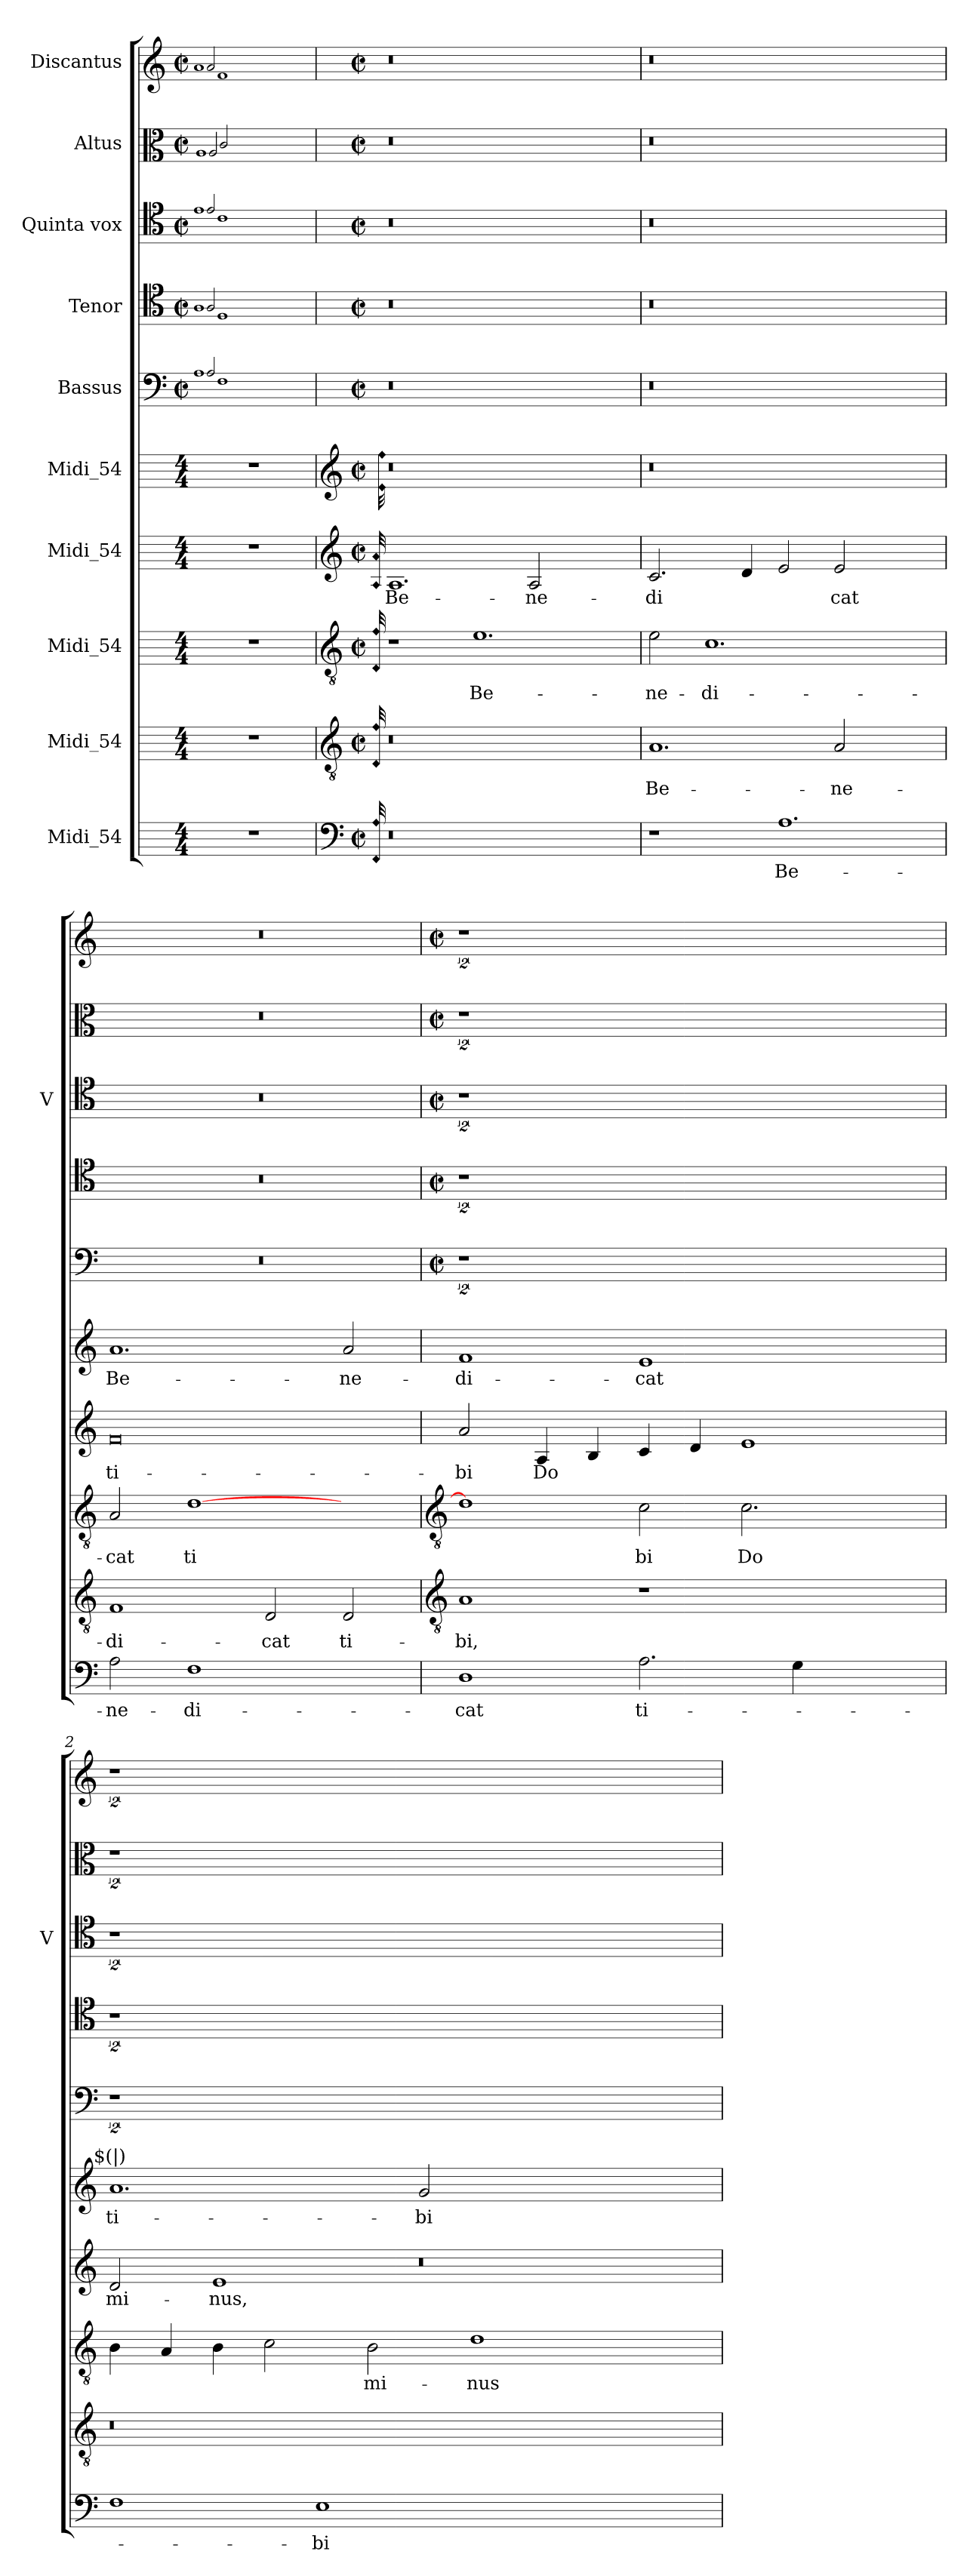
**kern	**text	**kern	**text	**kern	**text	**kern	**text	**kern	**text	**kern	**kern	**kern	**kern	**kern
*part10	*part10	*part9	*part9	*part8	*part8	*part7	*part7	*part6	*part6	*part5	*part4	*part3	*part2	*part1
*staff10	*staff10	*staff9	*staff9	*staff8	*staff8	*staff7	*staff7	*staff6	*staff6	*staff5	*staff4	*staff3	*staff2	*staff1
*I"Midi_54	*	*I"Midi_54	*	*I"Midi_54	*	*I"Midi_54	*	*I"Midi_54	*	*I"Bassus	*I"Tenor	*I"Quinta vox	*I"Altus	*I"Discantus
*	*	*	*	*	*	*	*	*	*	*	*	*I'V	*	*
*	*	*	*	*	*	*	*	*	*	*clefF4	*clefC4	*clefC4	*clefC3	*clefG2
*	*	*	*	*	*	*	*	*	*	*k[]	*k[]	*k[]	*k[]	*k[]
*	*	*	*	*	*	*	*	*	*	*C:	*C:	*C:	*C:	*C:
*M4/4	*	*M4/4	*	*M4/4	*	*M4/4	*	*M4/4	*	*M4/2	*M4/2	*M4/2	*M4/2	*M4/2
*	*	*	*	*	*	*	*	*	*	*met(c|)	*met(c|)	*met(c|)	*met(c|)	*met(c|)
=	=	=	=	=	=	=	=	=	=	=	=	=	=	=
.	.	.	.	.	.	.	.	.	.	1qqA	1qqA	1qqe	1qqA	1qqa
.	.	.	.	.	.	.	.	.	.	2qqA	2qqA	2qqe	2qqA	2qqa
.	.	.	.	.	.	.	.	.	.	1qqF	1qqF	1qqc	2qqc	1qqf
1r	.	1r	.	1r	.	1r	.	1r	.	1ryy	1ryy	1ryy	1ryy	1ryy
!!LO:LB:g=z
=1	=1	=1	=1	=1	=1	=1	=1	=1	=1	=1	=1	=1	=1	=1
*clefF4	*	*clefGv2	*	*clefGv2	*	*clefG2	*	*clefG2	*	*	*	*	*	*
*k[]	*	*k[]	*	*k[]	*	*k[]	*	*k[]	*	*	*	*	*	*
*C:	*	*C:	*	*C:	*	*C:	*	*C:	*	*	*	*	*	*
*M4/2	*	*M4/2	*	*M4/2	*	*M4/2	*	*M4/2	*	*M4/2	*M4/2	*M4/2	*M4/2	*M4/2
*met(c|)	*	*met(c|)	*	*met(c|)	*	*met(c|)	*	*met(c|)	*	*met(c|)	*met(c|)	*met(c|)	*met(c|)	*met(c|)
!	!	!	!	!	!	!	!	!LO:N:n=1:head=diamond	!	!	!	!	!	!
!	!	!	!	!	!	!LO:N:n=1:head=diamond	!	!LO:N:n=2:head=diamond	!	!	!	!	!	!
!	!	!	!	!LO:N:n=1:head=diamond	!	!LO:N:n=2:head=diamond	!	!	!	!	!	!	!	!
!	!	!LO:N:n=1:head=diamond	!	!LO:N:n=2:head=diamond	!	!	!	!	!	!	!	!	!	!
!LO:N:n=1:head=diamond	!	!LO:N:n=2:head=diamond	!	!	!	!	!	!	!	!	!	!	!	!
!LO:N:n=2:head=diamond	!	!	!	!	!	!	!	!	!	!	!	!	!	!
32qqFF 32qqA	.	32qqD 32qqf	.	32qqD 32qqf	.	32qqA 32qqa	.	32qqe 32qqff	.	.	.	.	.	.
!	!	!	!	!	!	!	!LO:LY:b	!	!	!	!	!	!	!
0r	.	0r	.	1r	.	1.A	Be-	0r	.	0r	0r	0r	0r	0r
!	!	!	!	!	!LO:LY:b	!	!	!	!	!	!	!	!	!
.	.	.	.	1.e	Be-	.	.	.	.	.	.	.	.	.
!	!	!	!	!	!	!	!LO:LY:b	!	!	!	!	!	!	!
.	.	.	.	.	.	2A	-ne-	.	.	.	.	.	.	.
2ryy	.	2ryy	.	.	.	2ryy	.	2ryy	.	2ryy	2ryy	2ryy	2ryy	2ryy
=1	=1	=1	=1	=1	=1	=1	=1	=1	=1	=1	=1	=1	=1	=1
!	!	!	!LO:LY:b	!	!LO:LY:b	!	!LO:LY:b	!	!	!	!	!	!	!
1r	.	1.A	Be-	2e	-ne-	2.c	-di	0r	.	0r	0r	0r	0r	0r
!	!	!	!	!	!LO:LY:b	!	!	!	!	!	!	!	!	!
.	.	.	.	1.c	-di-	.	.	.	.	.	.	.	.	.
.	.	.	.	.	.	4d	.	.	.	.	.	.	.	.
!	!LO:LY:b	!	!	!	!	!	!	!	!	!	!	!	!	!
1.A	Be-	.	.	.	.	2e	.	.	.	.	.	.	.	.
!	!	!	!LO:LY:b	!	!	!	!LO:LY:b	!	!	!	!	!	!	!
.	.	2A	-ne-	.	.	2e	cat	.	.	.	.	.	.	.
.	.	2ryy	.	2ryy	.	2ryy	.	2ryy	.	2ryy	2ryy	2ryy	2ryy	2ryy
=1	=1	=1	=1	=1	=1	=1	=1	=1	=1	=1	=1	=1	=1	=1
!	!LO:LY:b	!	!LO:LY:b	!	!LO:LY:b	!	!LO:LY:b	!	!LO:LY:b	!	!	!	!	!
2A	-ne-	1F	-di-	2A	-cat	0f	ti-	1.a	Be-	0r	0r	0r	0r	0r
!	!LO:LY:b	!	!	!	!LO:LY:b	!	!	!	!	!	!	!	!	!
1F	-di-	.	.	[1d	ti-	.	.	.	.	.	.	.	.	.
!	!	!	!LO:LY:b	!	!	!	!	!	!	!	!	!	!	!
.	.	2D	-cat	.	.	.	.	.	.	.	.	.	.	.
!	!	!	!LO:LY:b	!	!	!	!	!	!LO:LY:b	!	!	!	!	!
2ryy	.	2D	ti-	2ryy	.	.	.	2a	-ne-	.	.	.	.	.
!!LO:LB:g=z
=2	=2	=2	=2	=2	=2	=2	=2	=2	=2	=2	=2	=2	=2	=2
*	*	*clefGv2	*	*clefGv2	*	*	*	*	*	*	*	*	*	*
*	*	*	*	*	*	*	*	*	*	*M4/2	*M4/2	*M4/2	*M4/2	*M4/2
*	*	*	*	*	*	*	*	*	*	*met(c|)	*met(c|)	*met(c|)	*met(c|)	*met(c|)
!	!LO:LY:b	!	!LO:LY:b	!	!LO:LY:b	!	!LO:LY:b	!	!LO:LY:b	!	!	!	!	!
1D	-cat	1A	-bi,	1d]	---	2a	-bi	1f	-di-	2%5r	2%5r	2%5r	2%5r	2%5r
!	!	!	!	!	!	!	!LO:LY:b	!	!	!	!	!	!	!
.	.	.	.	.	.	4A	Do	.	.	.	.	.	.	.
.	.	.	.	.	.	4B	.	.	.	.	.	.	.	.
!	!LO:LY:b	!	!	!	!LO:LY:b	!	!	!	!LO:LY:b	!	!	!	!	!
2.A	ti-	1r	.	2c	-bi	4c	.	1e	-cat	.	.	.	.	.
.	.	.	.	.	.	4d	.	.	.	.	.	.	.	.
!	!	!	!	!	!LO:LY:b	!	!	!	!	!	!	!	!	!
.	.	.	.	2.c	Do-	1e	.	.	.	.	.	.	.	.
4G	.	.	.	.	.	.	.	.	.	.	.	.	.	.
2ryy	.	2ryy	.	.	.	.	.	2ryy	.	.	.	.	.	.
.	.	.	.	4ryy	.	.	.	.	.	.	.	.	.	.
=2	=2	=2	=2	=2	=2	=2	=2	=2	=2	=2	=2	=2	=2	=2
!	!	!	!	!	!	!	!	!LO:TX:a:cj:t=$(|)	!	!	!	!	!	!
!	!	!	!	!	!	!	!LO:LY:b	!	!LO:LY:b	!	!	!	!	!
1F	.	0r	.	4B	.	2d	mi-	1.a	ti-	2%7r	2%7r	2%7r	2%7r	2%7r
!	!	!	!	!	!LO:LY:b	!	!	!	!	!	!	!	!	!
.	.	.	.	4A	--	.	.	.	.	.	.	.	.	.
!	!	!	!	!	!	!	!LO:LY:b	!	!	!	!	!	!	!
.	.	.	.	4B	.	1e	-nus,	.	.	.	.	.	.	.
.	.	.	.	2c	.	.	.	.	.	.	.	.	.	.
!	!LO:LY:b	!	!	!	!	!	!	!	!	!	!	!	!	!
1E	-bi	.	.	.	.	.	.	.	.	.	.	.	.	.
!	!	!	!	!	!LO:LY:b	!	!	!	!	!	!	!	!	!
.	.	.	.	2B	mi-	.	.	.	.	.	.	.	.	.
!	!	!	!	!	!	!	!	!	!LO:LY:b	!	!	!	!	!
.	.	.	.	.	.	0r	.	2g	-bi	.	.	.	.	.
!	!	!	!	!	!LO:LY:b	!	!	!	!	!	!	!	!	!
.	.	.	.	1d	-nus	.	.	.	.	.	.	.	.	.
1.ryy	.	1.ryy	.	.	.	.	.	1.ryy	.	.	.	.	.	.
.	.	.	.	2.ryy	.	.	.	.	.	.	.	.	.	.
=	=	=	=	=	=	=	=	=	=	=	=	=	=	=
*-	*-	*-	*-	*-	*-	*-	*-	*-	*-	*-	*-	*-	*-	*-
